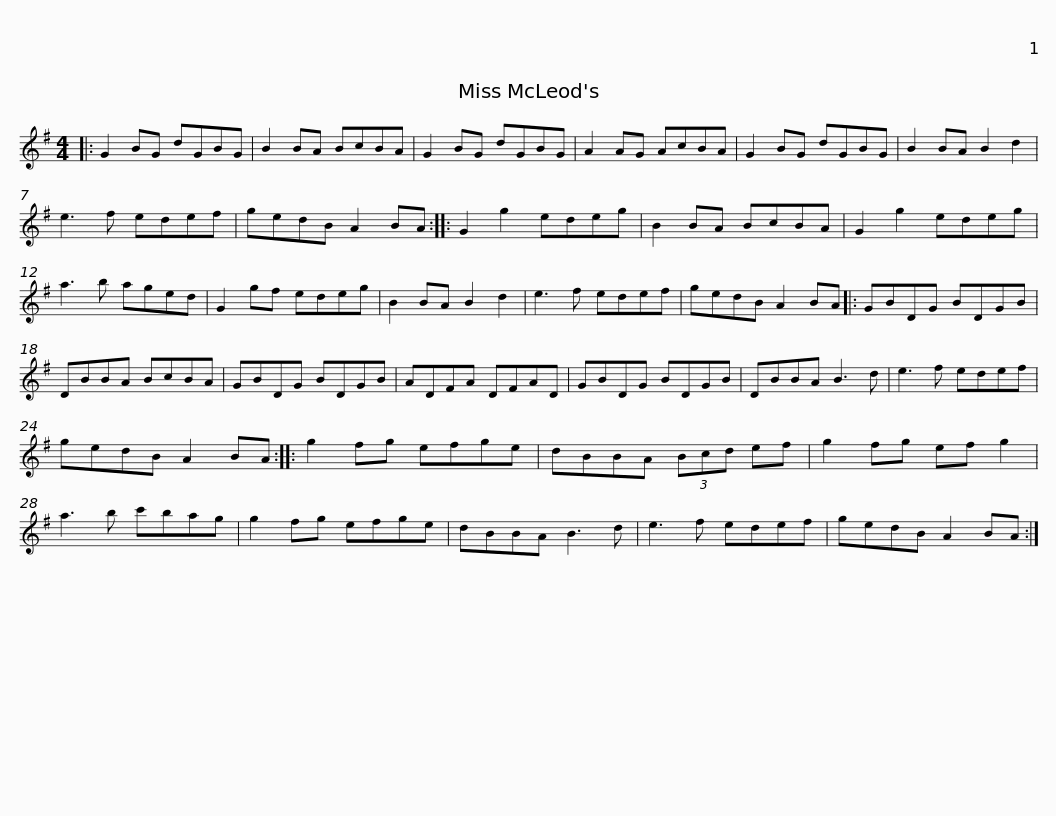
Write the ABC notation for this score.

X:1
L:1/8
M:4/4
I:linebreak $
K:G
V:1 treble
V:1
|: G2 BG dGBG | B2 BA BcBA | G2 BG dGBG | A2 AG AcBA | G2 BG dGBG | %5
 B2 BA B2 d2 |$ e3 f edef | gedB A2 BA :: G2 g2 edeg | B2 BA BcBA | %10
 G2 g2 edeg | a3 b aged |$ G2 gf edeg | B2 BA B2 d2 | e3 f edef | %15
 gedB A2 BA |: GBDG BDGB | DBBA BcBA |$ GBDG BDGB | ADFA DFAD | %20
 GBDG BDGB | DBBA B3 d | e3 f edef | gedB A2 BA ::$ g2 fg efge | %25
 dBBA (3Bcd ef | g2 fg ef g2 | a3 b c'bag | g2 fg efge | dBBA B3 d |$ %30
 e3 f edef | gedB A2 BA :| %32
